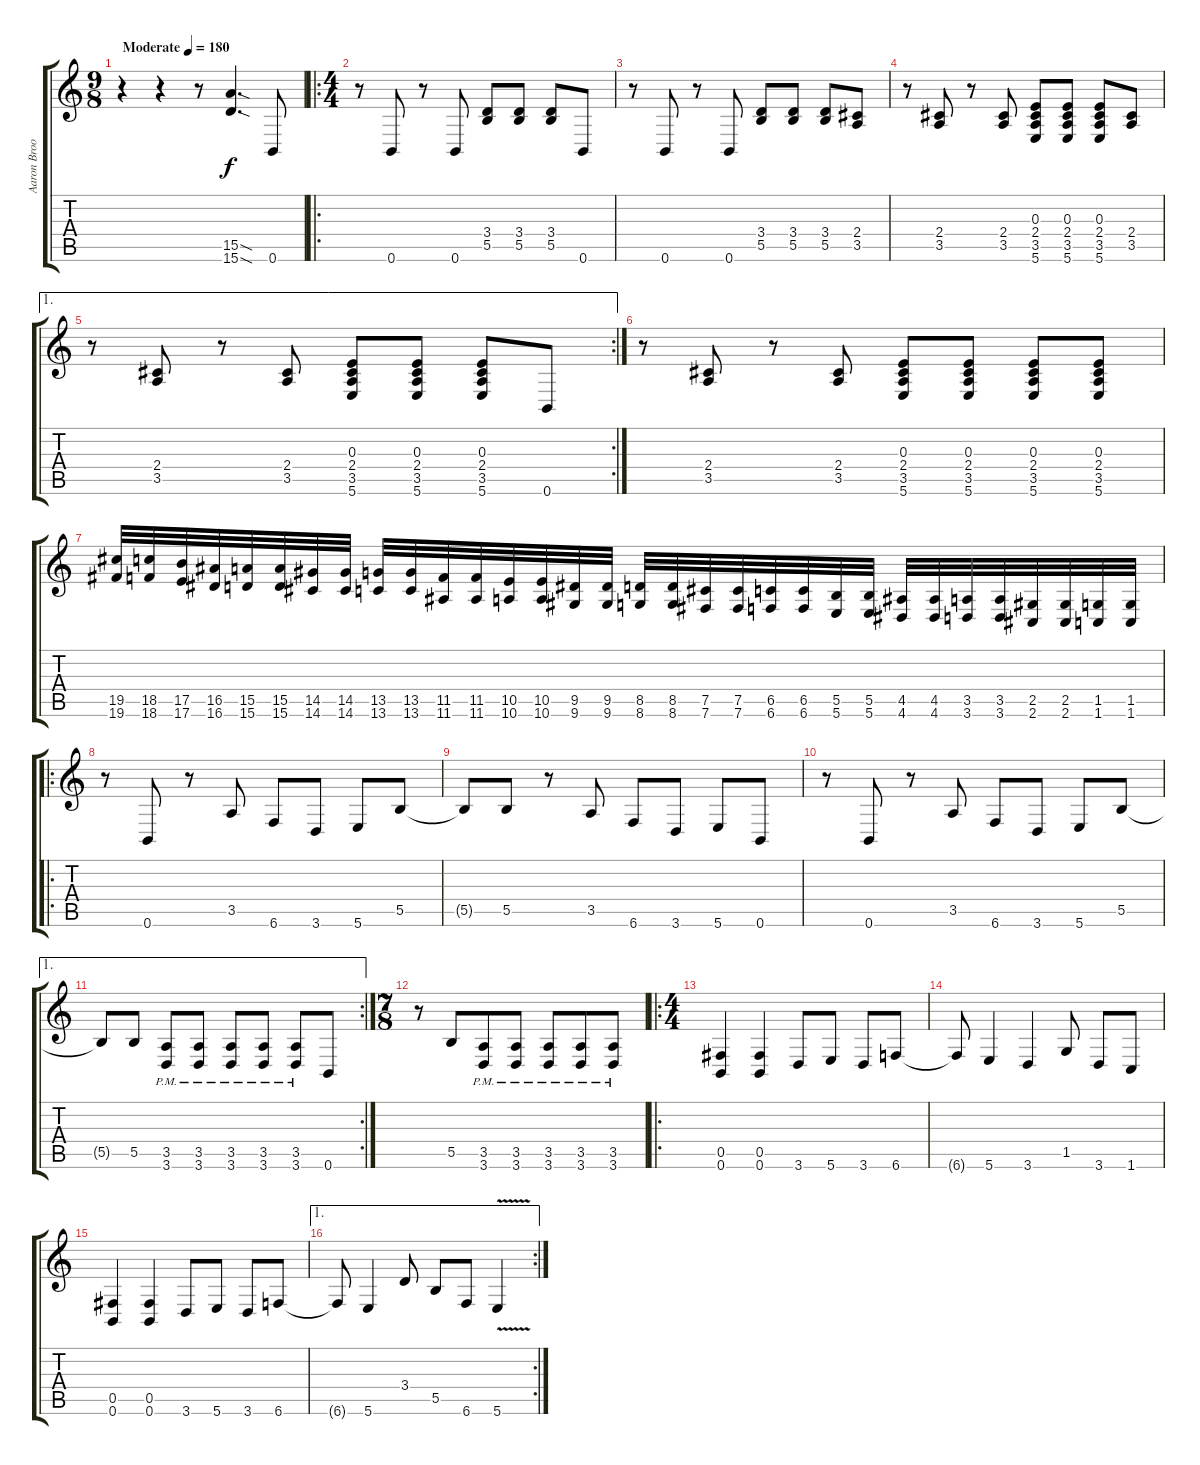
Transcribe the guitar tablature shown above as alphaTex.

\track ("Aaron Brooks" "Aaron Broo") {instrument distortionguitar}
\staff {score tabs}
\tuning (Db4 Ab3 E3 B2 Gb2 B1) {hide}
\ts (9 8)
\tempo (180 "Moderate")
\clef g2
\ks c
r.4{dy f instrument distortionguitar} r.4 r.8 (15.5{sod} 15.6{sod}).4{d} 0.6.8 |
\ro
\ts (4 4)
r.8 0.6.8 r.8 0.6.8 (3.4 5.5).8 (3.4 5.5).8 (3.4 5.5).8 0.6.8 |
r.8 0.6.8 r.8 0.6.8 (3.4 5.5).8 (3.4 5.5).8 (3.4 5.5).8 (2.4 3.5).8 |
r.8 (2.4 3.5).8 r.8 (2.4 3.5).8 (0.3 2.4 3.5 5.6).8 (0.3 2.4 3.5 5.6).8 (0.3 2.4 3.5 5.6).8 (2.4 3.5).8 |
\ae 1
\rc 2
r.8 (2.4 3.5).8 r.8 (2.4 3.5).8 (0.3 2.4 3.5 5.6).8 (0.3 2.4 3.5 5.6).8 (0.3 2.4 3.5 5.6).8 0.6.8 |
r.8 (2.4 3.5).8 r.8 (2.4 3.5).8 (0.3 2.4 3.5 5.6).8 (0.3 2.4 3.5 5.6).8 (0.3 2.4 3.5 5.6).8 (0.3 2.4 3.5 5.6).8 |
(19.5 19.6).32{instrument guitarfretnoise} (18.5 18.6).32 (17.5 17.6).32 (16.5 16.6).32 (15.5 15.6).32 (15.5 15.6).32 (14.5 14.6).32 (14.5 14.6).32 (13.5 13.6).32 (13.5 13.6).32 (11.5 11.6).32 (11.5 11.6).32 (10.5 10.6).32 (10.5 10.6).32 (9.5 9.6).32 (9.5 9.6).32 (8.5 8.6).32 (8.5 8.6).32 (7.5 7.6).32 (7.5 7.6).32 (6.5 6.6).32 (6.5 6.6).32 (5.5 5.6).32 (5.5 5.6).32 (4.5 4.6).32 (4.5 4.6).32 (3.5 3.6).32 (3.5 3.6).32 (2.5 2.6).32 (2.5 2.6).32 (1.5 1.6).32 (1.5 1.6).32 |
\ro
r.8{instrument distortionguitar} 0.6.8 r.8 3.5.8 6.6.8 3.6.8 5.6.8 5.5.8 |
5.5{t}.8 5.5.8 r.8 3.5.8 6.6.8 3.6.8 5.6.8 0.6.8 |
r.8 0.6.8 r.8 3.5.8 6.6.8 3.6.8 5.6.8 5.5.8 |
\ae 1
\rc 2
5.5{t}.8 5.5.8 (3.5{pm} 3.6{pm}).8 (3.5{pm} 3.6{pm}).8 (3.5{pm} 3.6{pm}).8 (3.5{pm} 3.6{pm}).8 (3.5{pm} 3.6{pm}).8 0.6.8 |
\ts (7 8)
r.8 5.5.8 (3.5{pm} 3.6{pm}).8 (3.5{pm} 3.6{pm}).8 (3.5{pm} 3.6{pm}).8 (3.5{pm} 3.6{pm}).8 (3.5{pm} 3.6{pm}).8 |
\ro
\ts (4 4)
(0.5 0.6).4 (0.5 0.6).4 3.6.8 5.6.8 3.6.8 6.6.8 |
6.6{t}.8 5.6.4 3.6.4 1.5.8 3.6.8 1.6.8 |
(0.5 0.6).4 (0.5 0.6).4 3.6.8 5.6.8 3.6.8 6.6.8 |
\ae 1
\rc 2
6.6{t}.8 5.6.4 3.4.8 5.5.8 6.6.8 5.6{v}.4
